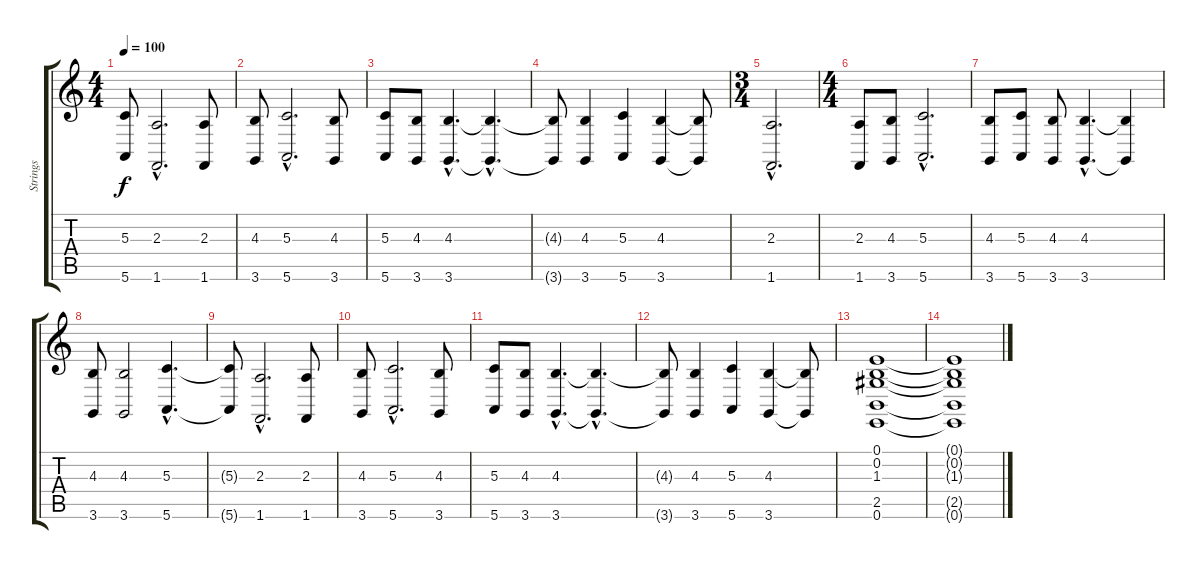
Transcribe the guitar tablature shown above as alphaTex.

\track ("Strings" "Strings") {instrument stringensemble1}
\staff {score tabs}
\tuning (E4 B3 G3 D3 A2 E2) {hide}
\ts (4 4)
\tempo 100
\clef g2
\ks c
(5.3{t} 5.6{t}).8{dy f} (2.3{hac} 1.6{hac}).2{d} (2.3 1.6).8 |
(4.3 3.6).8 (5.3{hac} 5.6{hac}).2{d} (4.3 3.6).8 |
(5.3 5.6).8 (4.3 3.6).8 (4.3{hac} 3.6{hac}).4{d} (4.3{hac t} 3.6{hac t}).4{d} |
(4.3{t} 3.6{t}).8 (4.3 3.6).4 (5.3 5.6).4 (4.3 3.6).4 (4.3{t} 3.6{t}).8 |
\ts (3 4)
(2.3{hac} 1.6{hac}).2{d} |
\ts (4 4)
(2.3 1.6).8 (4.3 3.6).8 (5.3{hac} 5.6{hac}).2{d} |
(4.3 3.6).8 (5.3 5.6).8 (4.3 3.6).8 (4.3{hac} 3.6{hac}).4{d} (4.3{t} 3.6{t}).4 |
(4.3 3.6).8 (4.3 3.6).2 (5.3{hac} 5.6{hac}).4{d} |
(5.3{t} 5.6{t}).8 (2.3{hac} 1.6{hac}).2{d} (2.3 1.6).8 |
(4.3 3.6).8 (5.3{hac} 5.6{hac}).2{d} (4.3 3.6).8 |
(5.3 5.6).8 (4.3 3.6).8 (4.3{hac} 3.6{hac}).4{d} (4.3{hac t} 3.6{hac t}).4{d} |
(4.3{t} 3.6{t}).8 (4.3 3.6).4 (5.3 5.6).4 (4.3 3.6).4 (4.3{t} 3.6{t}).8 |
(0.1 0.2 1.3 2.5 0.6).1 |
(0.1{t} 0.2{t} 1.3{t} 2.5{t} 0.6{t}).1
